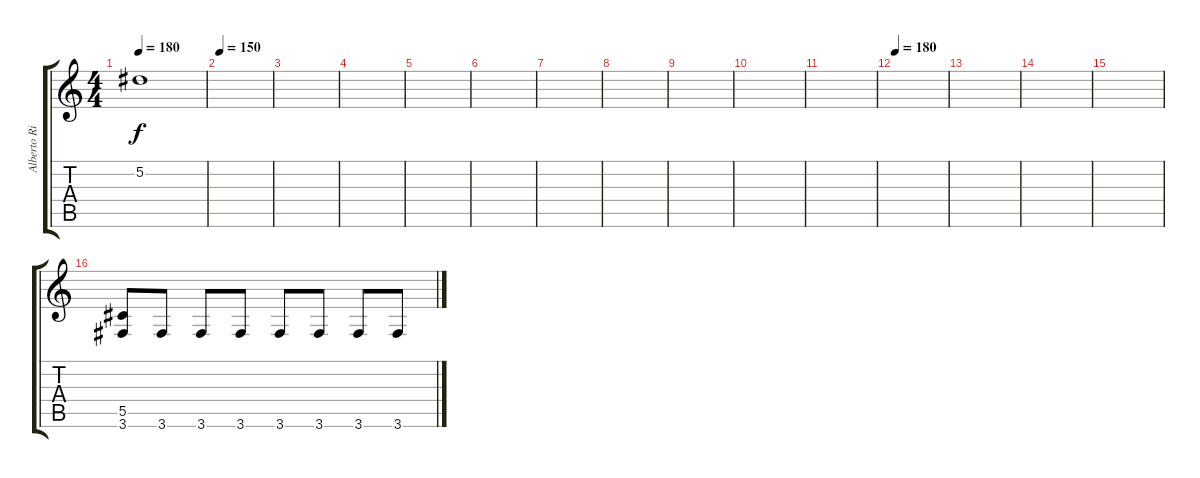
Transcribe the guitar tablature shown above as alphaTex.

\track ("Alberto Rionda (I)" "Alberto Ri") {instrument distortionguitar}
\staff {score tabs}
\tuning (Eb4 Bb3 Gb3 Db3 Ab2 Eb2) {hide}
\ts (4 4)
\tempo 180
\clef g2
\ks c
5.2{t}.1{dy f} |
\tempo 150
|
|
|
|
|
|
|
|
|
|
\tempo 180
|
|
|
|
(5.5 3.6).8{volume 13} 3.6.8 3.6.8 3.6.8 3.6.8 3.6.8 3.6.8 3.6.8
